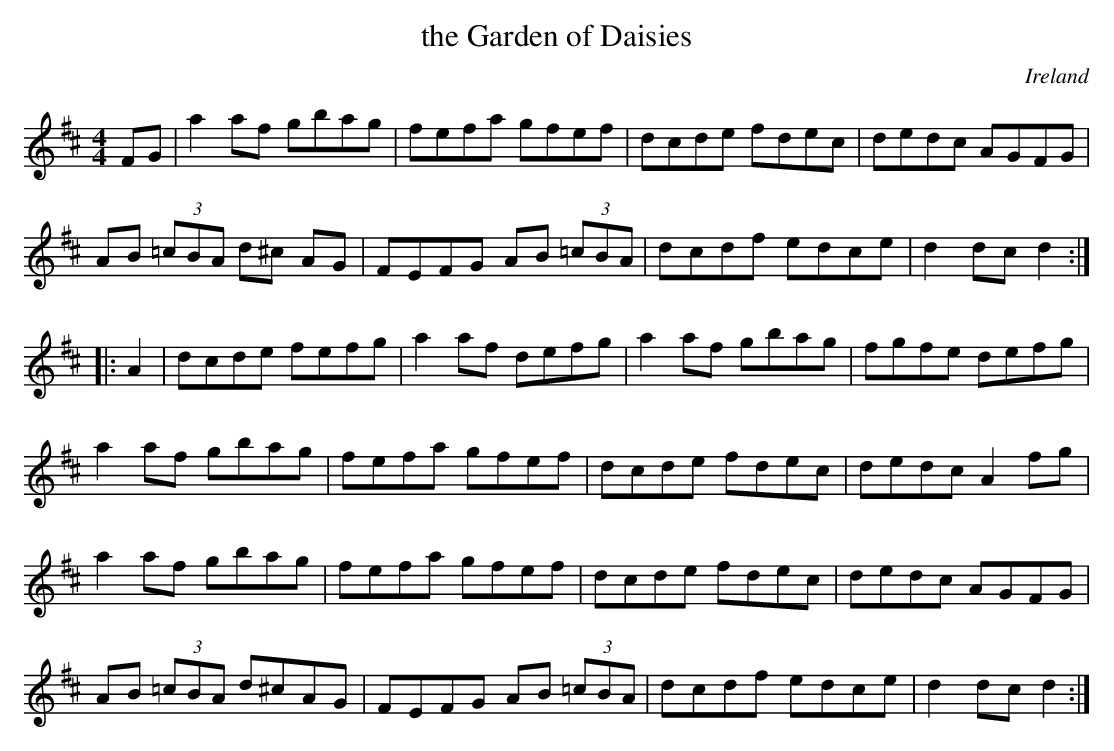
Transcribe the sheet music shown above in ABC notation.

X:1
T:the Garden of Daisies
O:Ireland
M:4/4
K:D
FG|\
a2af gbag|fefa gfef|dcde fdec|dedc AGFG|
AB (3=cBA d^c AG|FEFG AB (3=cBA|\
dcdf edce|d2dc d2::
A2|\
dcde fefg|a2af defg|a2af gbag|fgfe defg|
a2af gbag|fefa gfef|dcde fdec|dedc A2fg|
a2af gbag|fefa gfef|dcde fdec|dedc AGFG|
AB (3=cBA d^cAG|FEFG AB (3=cBA|\
dcdf edce|d2dc d2:|
